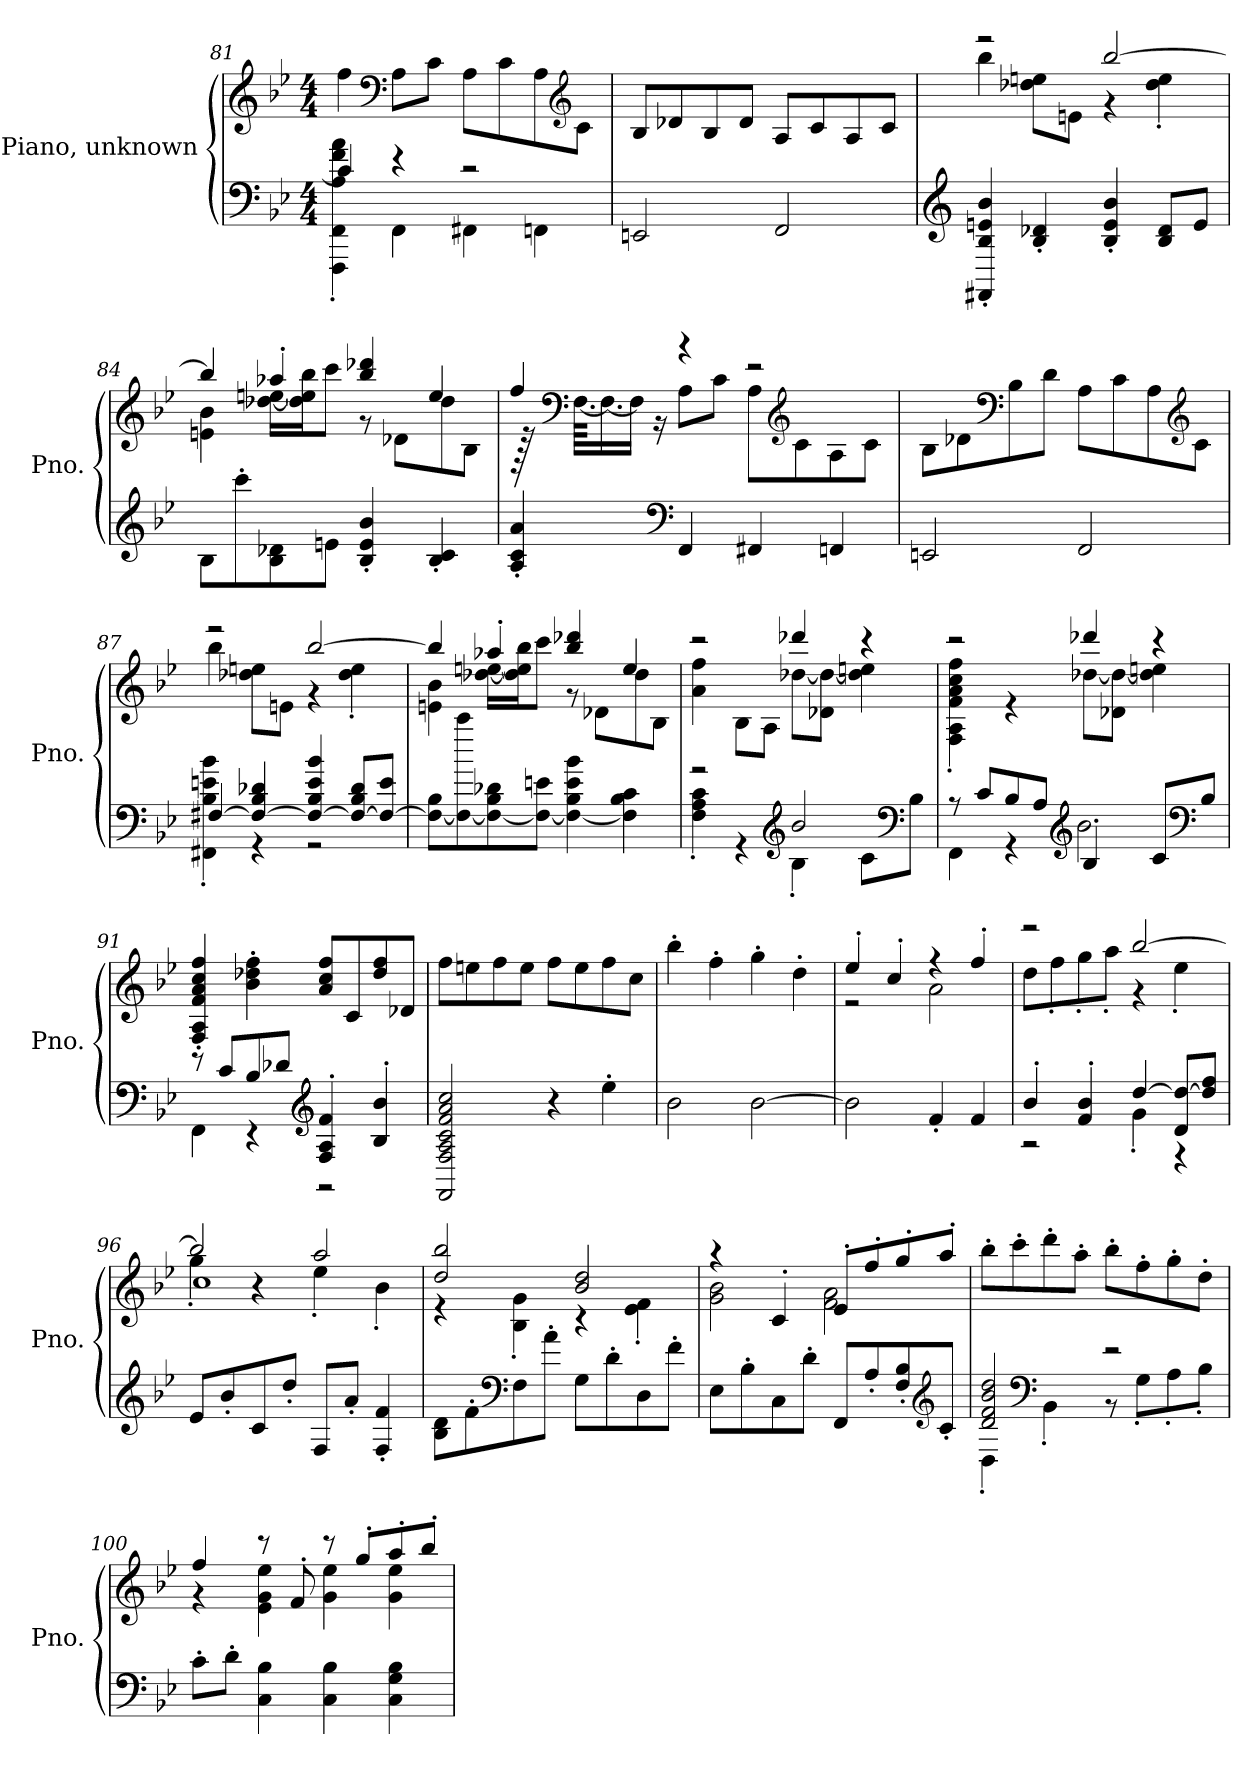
**kern	**kern
*part1	*part1
*staff2	*staff1
*I"Piano, unknown	*
*I'Pno.	*
!!LO:LB:g=z
*clefF4	*clefG2
*k[b-e-]	*k[b-e-]
*M4/4	*M4/4
=81	=81
*^	*
4c/]	4FFF\' 4FF\' 4A\' 4f\' 4a\'	4ff\
*	*	*clefF4
4r	4FF\	8A\L
.	.	8c\J
2r	4FF#X\	8A\L
.	.	8c\
.	4FFn\	8A\
*	*	*clefG2
.	.	8c\J
*v	*v	*
=82	=82
2EEn/	8B-/L
.	8d-X/
.	8B-/
.	8d-/J
2FF/	8A/L
.	8c/
.	8A/
.	8c/J
=83	=83
*clefG2	*
*	*^
4FF#X/' 4B-/' 4en/' 4b-/'	2r	4bb-\
4B-/' 4d-X/'	.	8dd-X\ 8een\L
.	.	8en\J
4B-/' 4e/' 4b-/'	[2bb-/	4r
8B-/ 8d-/L	.	4dd-\' 4ee\'
8e/J	.	.
!!LO:LB:g=z	!!
=84	=84	=84
8B-\L	4bb-/]	4en\ 4b-\
8ccc'\	.	.
8B-\ 8d-X\	4aa-X'/	[16dd-X\ [16een\LL
.	.	16dd-\] 16ee\] 16bb-\J
8en\J	.	8ccc\J
4B-/' 4e/' 4b-/'	4bb-/ 4ddd-X/	8r
.	.	8d-X\L
4B-/' 4c/'	4ee/	8dd-\
.	.	8B-\J
=85	=85	=85
4A/' 4c/' 4a/'	4ff/	128r
*	*clefF4	*
.	.	[64.F\KKLL
.	.	16.F\_
.	.	16F\JJ]
.	.	16r
*clefF4	*	*
4FF/	4r	8A\L
.	.	8c\J
4FF#X/	2r	8A\L
*	*clefG2	*
.	.	8c\
4FFn/	.	8A\
.	.	8c\J
*	*v	*v
!!LO:LB:g=z
=86	=86
2EEn/	8B-\L
.	8d-X\
*	*clefF4
.	8B-\
.	8d-\J
2FF/	8A\L
.	8c\
.	8A\
*	*clefG2
.	8c\J
=87	=87
*^	*^
[4F#X/	4FF#X\' 4B-\' 4en\' 4b-\'	2r	4bb-\
4F#/_ 4B-/ 4d-X/	4r	.	8dd-X\ 8een\L
.	.	.	8en\J
4F#/_ 4B-/ 4e/ 4b-/	2r	[2bb-/	4r
8F#/_ 8B-/ 8d-/L	.	.	4dd-\' 4ee\'
8F#/_ 8e/J	.	.	.
*v	*v	*	*
=88	=88	=88
8F#\_ 8B-\L	4bb-/]	4en\ 4b-\
8F#\_ 8ccc\	.	.
8F#\_ 8B-\ 8d-X\	4aa-X'/	[16dd-X\ [16een\LL
.	.	16dd-\] 16ee\] 16bb-\J
8F#\_ 8en\J	.	8ccc\J
4F#\_ 4B-\ 4e\ 4b-\	4bb-/ 4ddd-X/	8r
.	.	8d-X\L
4F#\] 4B-\ 4c\	4ee/	8dd-\
.	.	8B-\J
!!LO:PB:g=z	!!
=89	=89	=89
*^	*	*
2r	4F\' 4A\' 4c\'	2r	4a\ 4ff\
.	4r	.	8B-\L
.	.	.	8A\J
*clefG2	*	*	*
2b-/	4B-'\	4ddd-X/	[8dd-X\L
.	.	.	8d-X\ 8dd-\_J
.	8c\L	4r	4dd-\] 4een\
*clefF4	*	*	*
.	8B-\J	.	.
=90	=90	=90	=90
8r	4FF\	2r	4F\' 4A\' 4f\' 4a\' 4cc\' 4ff\'
8c/L	.	.	.
8B-/	4r	.	4r
8A/J	.	.	.
*clefG2	*	*	*
4B-'/	2b-\	4ddd-X/	[8dd-X\L
.	.	.	8d-X\ 8dd-\_J
8c/L	.	4r	4dd-\] 4een\
*clefF4	*	*	*
8B-/J	.	.	.
*	*	*v	*v
=91	=91	=91
8r	4FF\	4F/' 4A/' 4f/' 4a/' 4cc/' 4ff/'
8c/L	.	.
8B-/	4r	4b-\' 4dd-X\' 4ff\'
8d-X/J	.	.
*clefG2	*	*
4F/' 4A/' 4f/'	2r	8a/ 8cc/ 8ff/L
.	.	8c/
4B-/' 4b-/'	.	8dd-/ 8ff/
.	.	8d-X/J
*v	*v	*
!!LO:LB:g=z
=92	=92
2FF/ 2F/ 2A/ 2c/ 2f/ 2a/ 2cc/	8ff\L
.	8een\
.	8ff\
.	8ee\J
4r	8ff\L
.	8ee\
4ee-'\	8ff\
.	8cc\J
=93	=93
2b-\	4bb-'\
.	4ff'\
[2b-\	4gg'\
.	4dd'\
=94	=94
*	*^
2b-\]	4ee-'/	2r
.	4cc'/	.
4f'/	4r	2a\
4f/	4ff'/	.
=95	=95	=95
*^	*	*
4b-'/	2r	2r	8dd\L
.	.	.	8ff'\
4f/' 4b-/'	.	.	8gg'\
.	.	.	8aa'\J
[4dd/	4g'\	[2bb-/	4r
8d/ 8dd/_L	4r	.	4ee-'\
8dd/] 8ff/J	.	.	.
*v	*v	*	*
=96	=96	=96
*	*	*^
8e-/L	2bb-/]	4gg'\	1cc
8b-'/	.	.	.
8c/	.	4r	.
8dd'/J	.	.	.
8F/L	2aa/	4ee-'\	.
8a'/J	.	.	.
4F/' 4f/'	.	4b-'\	.
*	*	*v	*v
!!LO:LB:g=z
=97	=97	=97
8B-\ 8d\L	2dd/ 2bb-/	4r
8f'\	.	.
*clefF4	*	*
8F\	.	4B-\' 4g\'
8a'\J	.	.
8G\L	2b-/ 2dd/	4r
8d'\	.	.
8D\	.	4e-\' 4f\'
8f'\J	.	.
=98	=98	=98
8E-\L	4r	2g\ 2b-\
8B-'\	.	.
8C\	4c'/	.
8d'\J	.	.
8FF/L	8e-'/L	2f\ 2a\
8A'/	8ff'/	.
8F/' 8B-/'	8gg'/	.
*clefG2	*	*
8c'/J	8aa'/J	.
*	*v	*v
=99	=99
*^	*
2d/ 2f/ 2b-/ 2dd/	4D'\	8bb-'\L
.	.	8ccc'\
*clefF4	*	*
.	4BB-'\	8ddd'\
.	.	8aa'\J
2r	8r	8bb-'\L
.	8G'\L	8ff'\
.	8A'\	8gg'\
.	8B-'\J	8dd'\J
*v	*v	*
=100	=100
*	*^
8c'\L	4ff/	4r
8d'\J	.	.
4C\ 4B-\	8r	4e-\ 4g\ 4ee-\
.	8f'/	.
4C\ 4B-\	8r	4g\ 4ee-\
.	8gg'/L	.
4C\ 4G\ 4B-\	8aa'/	4g\ 4ee-\
.	8bb-'/J	.
*	*v	*v
=	=
*-	*-
